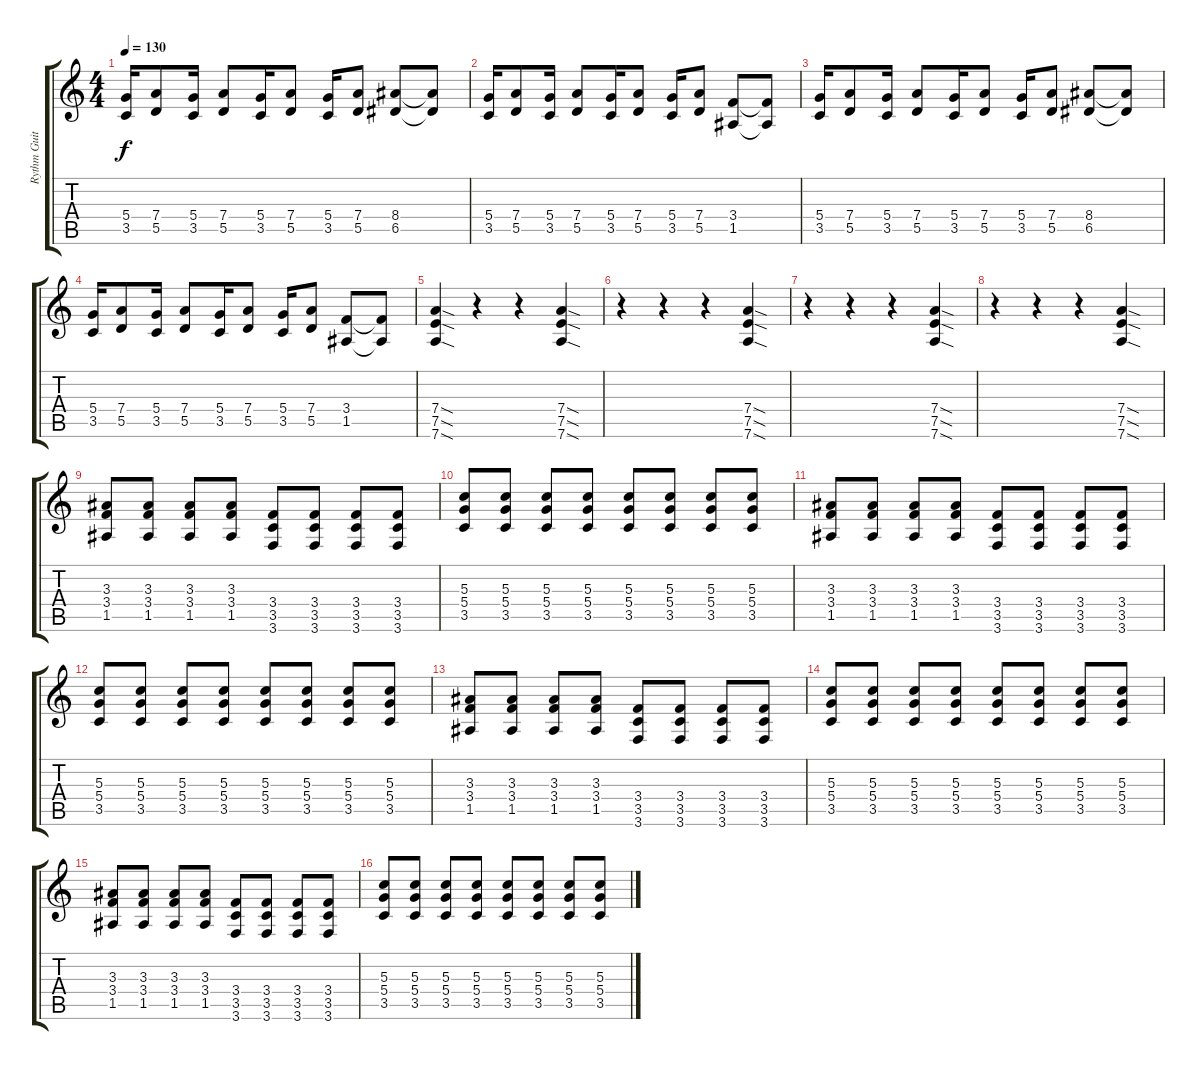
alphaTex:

\track ("Rythm Guitar 2" "Rythm Guit") {instrument distortionguitar}
\staff {score tabs}
\tuning (E4 B3 G3 D3 A2 D2) {hide}
\ts (4 4)
\tempo 130
\clef g2
\ks c
(5.4 3.5).16{dy f} (7.4 5.5).8 (5.4 3.5).16 (7.4 5.5).8 (5.4 3.5).16 (7.4 5.5).8 (5.4 3.5).16 (7.4 5.5).8 (8.4 6.5).8 (8.4{t} 6.5{t}).8 |
(5.4 3.5).16 (7.4 5.5).8 (5.4 3.5).16 (7.4 5.5).8 (5.4 3.5).16 (7.4 5.5).8 (5.4 3.5).16 (7.4 5.5).8 (3.4 1.5).8 (3.4{t} 1.5{t}).8 |
(5.4 3.5).16 (7.4 5.5).8 (5.4 3.5).16 (7.4 5.5).8 (5.4 3.5).16 (7.4 5.5).8 (5.4 3.5).16 (7.4 5.5).8 (8.4 6.5).8 (8.4{t} 6.5{t}).8 |
(5.4 3.5).16 (7.4 5.5).8 (5.4 3.5).16 (7.4 5.5).8 (5.4 3.5).16 (7.4 5.5).8 (5.4 3.5).16 (7.4 5.5).8 (3.4 1.5).8 (3.4{t} 1.5{t}).8 |
(7.4{sod} 7.5{sod} 7.6{sod}).4 r.4 r.4 (7.4{sod} 7.5{sod} 7.6{sod}).4 |
r.4 r.4 r.4 (7.4{sod} 7.5{sod} 7.6{sod}).4 |
r.4 r.4 r.4 (7.4{sod} 7.5{sod} 7.6{sod}).4 |
r.4 r.4 r.4 (7.4{sod} 7.5{sod} 7.6{sod}).4 |
(3.3 3.4 1.5).8 (3.3 3.4 1.5).8 (3.3 3.4 1.5).8 (3.3 3.4 1.5).8 (3.4 3.5 3.6).8 (3.4 3.5 3.6).8 (3.4 3.5 3.6).8 (3.4 3.5 3.6).8 |
(5.3 5.4 3.5).8 (5.3 5.4 3.5).8 (5.3 5.4 3.5).8 (5.3 5.4 3.5).8 (5.3 5.4 3.5).8 (5.3 5.4 3.5).8 (5.3 5.4 3.5).8 (5.3 5.4 3.5).8 |
(3.3 3.4 1.5).8 (3.3 3.4 1.5).8 (3.3 3.4 1.5).8 (3.3 3.4 1.5).8 (3.4 3.5 3.6).8 (3.4 3.5 3.6).8 (3.4 3.5 3.6).8 (3.4 3.5 3.6).8 |
(5.3 5.4 3.5).8 (5.3 5.4 3.5).8 (5.3 5.4 3.5).8 (5.3 5.4 3.5).8 (5.3 5.4 3.5).8 (5.3 5.4 3.5).8 (5.3 5.4 3.5).8 (5.3 5.4 3.5).8 |
(3.3 3.4 1.5).8 (3.3 3.4 1.5).8 (3.3 3.4 1.5).8 (3.3 3.4 1.5).8 (3.4 3.5 3.6).8 (3.4 3.5 3.6).8 (3.4 3.5 3.6).8 (3.4 3.5 3.6).8 |
(5.3 5.4 3.5).8 (5.3 5.4 3.5).8 (5.3 5.4 3.5).8 (5.3 5.4 3.5).8 (5.3 5.4 3.5).8 (5.3 5.4 3.5).8 (5.3 5.4 3.5).8 (5.3 5.4 3.5).8 |
(3.3 3.4 1.5).8 (3.3 3.4 1.5).8 (3.3 3.4 1.5).8 (3.3 3.4 1.5).8 (3.4 3.5 3.6).8 (3.4 3.5 3.6).8 (3.4 3.5 3.6).8 (3.4 3.5 3.6).8 |
(5.3 5.4 3.5).8 (5.3 5.4 3.5).8 (5.3 5.4 3.5).8 (5.3 5.4 3.5).8 (5.3 5.4 3.5).8 (5.3 5.4 3.5).8 (5.3 5.4 3.5).8 (5.3 5.4 3.5).8
